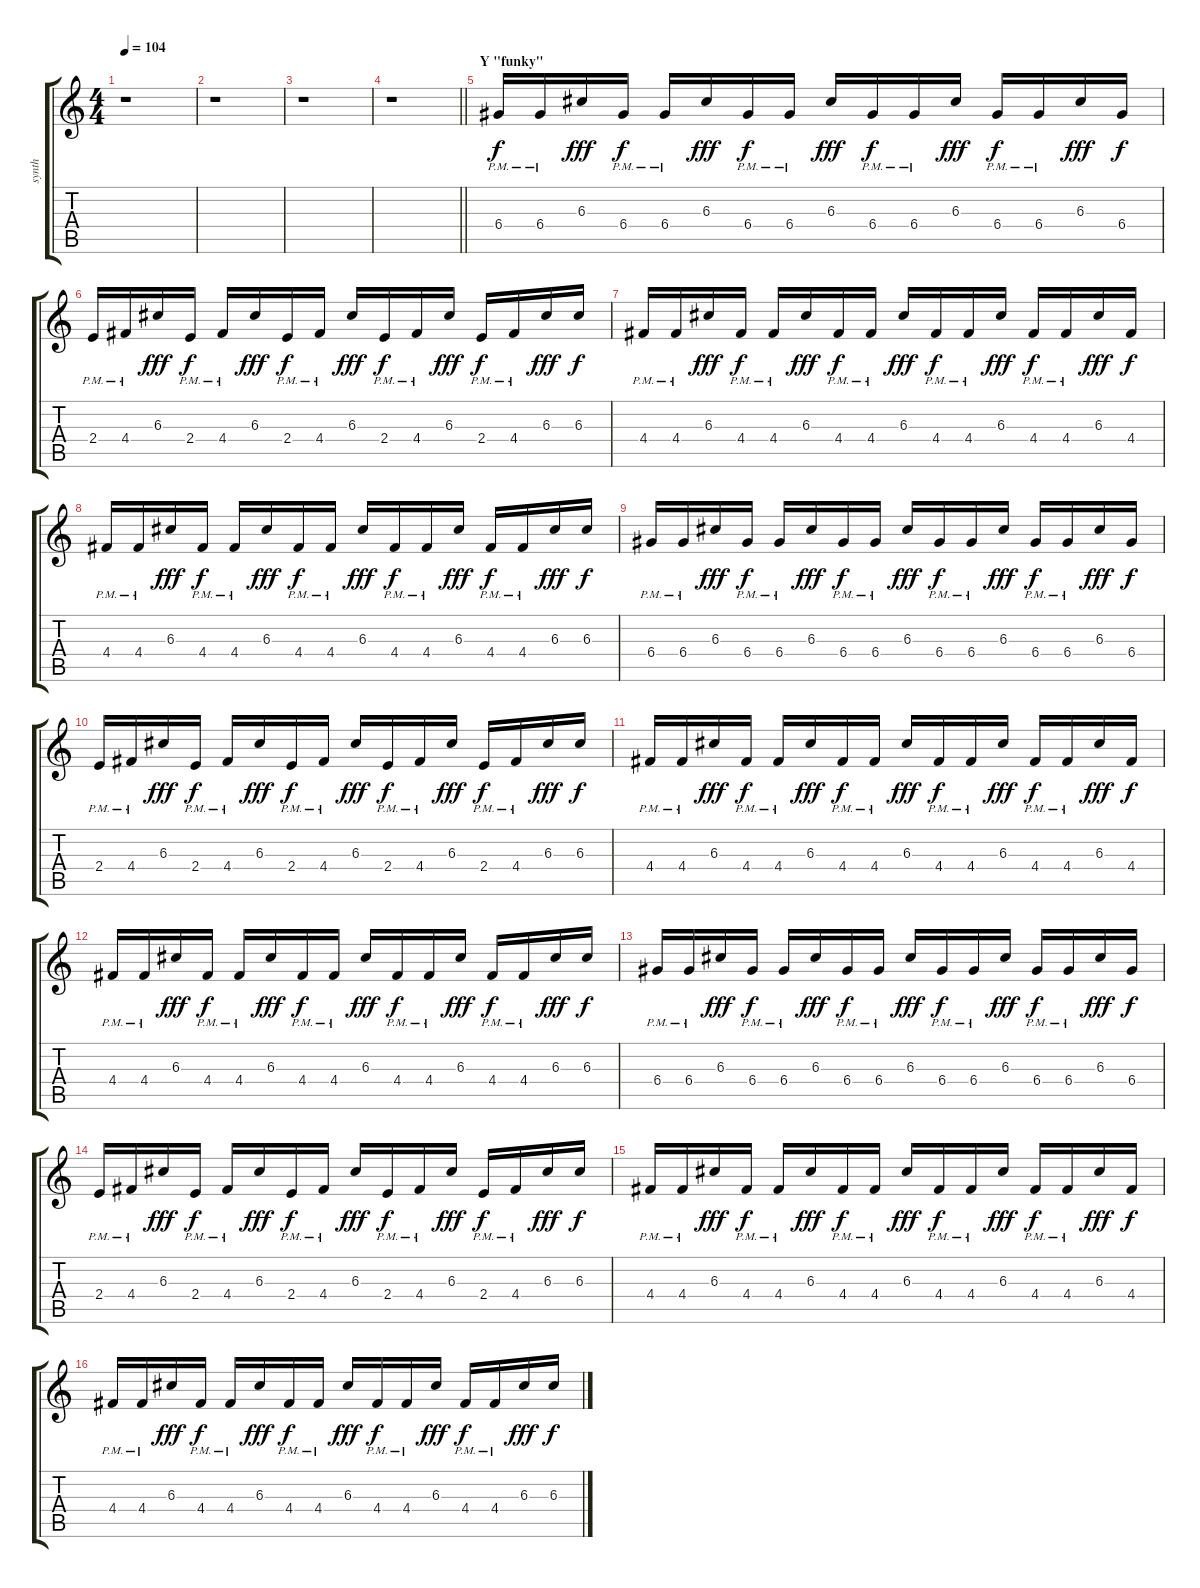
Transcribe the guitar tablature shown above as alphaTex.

\track ("synth" "synth") {instrument distortionguitar}
\staff {score tabs}
\tuning (E4 B3 G3 D3 A2 E2) {hide}
\ts (4 4)
\tempo 104
\clef g2
\ks c
r.1{dy f} |
r.1 |
r.1 |
\barLineRight lightlight
r.1 |
\section ("" "Y \"funky\"")
6.4{pm}.16{beam Up} 6.4{pm}.16{beam Up} 6.3.16{dy fff beam Up} 6.4{pm}.16{dy f beam Up} 6.4{pm}.16{beam Up} 6.3.16{dy fff beam Up} 6.4{pm}.16{dy f beam Up} 6.4{pm}.16{beam Up} 6.3.16{dy fff beam Up} 6.4{pm}.16{dy f beam Up} 6.4{pm}.16{beam Up} 6.3.16{dy fff beam Up} 6.4{pm}.16{dy f beam Up} 6.4{pm}.16{beam Up} 6.3.16{dy fff beam Up} 6.4.16{dy f beam Up} |
2.4{pm}.16 4.4{pm}.16 6.3.16{dy fff} 2.4{pm}.16{dy f} 4.4{pm}.16 6.3.16{dy fff} 2.4{pm}.16{dy f} 4.4{pm}.16 6.3.16{dy fff} 2.4{pm}.16{dy f} 4.4{pm}.16 6.3.16{dy fff} 2.4{pm}.16{dy f} 4.4{pm}.16 6.3.16{dy fff} 6.3.16{dy f} |
4.4{pm}.16 4.4{pm}.16 6.3.16{dy fff} 4.4{pm}.16{dy f} 4.4{pm}.16 6.3.16{dy fff} 4.4{pm}.16{dy f} 4.4{pm}.16 6.3.16{dy fff} 4.4{pm}.16{dy f} 4.4{pm}.16 6.3.16{dy fff} 4.4{pm}.16{dy f} 4.4{pm}.16 6.3.16{dy fff} 4.4.16{dy f} |
4.4{pm}.16 4.4{pm}.16 6.3.16{dy fff} 4.4{pm}.16{dy f} 4.4{pm}.16 6.3.16{dy fff} 4.4{pm}.16{dy f} 4.4{pm}.16 6.3.16{dy fff} 4.4{pm}.16{dy f} 4.4{pm}.16 6.3.16{dy fff} 4.4{pm}.16{dy f} 4.4{pm}.16 6.3.16{dy fff} 6.3.16{dy f} |
6.4{pm}.16{beam Up} 6.4{pm}.16{beam Up} 6.3.16{dy fff beam Up} 6.4{pm}.16{dy f beam Up} 6.4{pm}.16{beam Up} 6.3.16{dy fff beam Up} 6.4{pm}.16{dy f beam Up} 6.4{pm}.16{beam Up} 6.3.16{dy fff beam Up} 6.4{pm}.16{dy f beam Up} 6.4{pm}.16{beam Up} 6.3.16{dy fff beam Up} 6.4{pm}.16{dy f beam Up} 6.4{pm}.16{beam Up} 6.3.16{dy fff beam Up} 6.4.16{dy f beam Up} |
2.4{pm}.16 4.4{pm}.16 6.3.16{dy fff} 2.4{pm}.16{dy f} 4.4{pm}.16 6.3.16{dy fff} 2.4{pm}.16{dy f} 4.4{pm}.16 6.3.16{dy fff} 2.4{pm}.16{dy f} 4.4{pm}.16 6.3.16{dy fff} 2.4{pm}.16{dy f} 4.4{pm}.16 6.3.16{dy fff} 6.3.16{dy f} |
4.4{pm}.16 4.4{pm}.16 6.3.16{dy fff} 4.4{pm}.16{dy f} 4.4{pm}.16 6.3.16{dy fff} 4.4{pm}.16{dy f} 4.4{pm}.16 6.3.16{dy fff} 4.4{pm}.16{dy f} 4.4{pm}.16 6.3.16{dy fff} 4.4{pm}.16{dy f} 4.4{pm}.16 6.3.16{dy fff} 4.4.16{dy f} |
4.4{pm}.16 4.4{pm}.16 6.3.16{dy fff} 4.4{pm}.16{dy f} 4.4{pm}.16 6.3.16{dy fff} 4.4{pm}.16{dy f} 4.4{pm}.16 6.3.16{dy fff} 4.4{pm}.16{dy f} 4.4{pm}.16 6.3.16{dy fff} 4.4{pm}.16{dy f} 4.4{pm}.16 6.3.16{dy fff} 6.3.16{dy f} |
6.4{pm}.16{beam Up} 6.4{pm}.16{beam Up} 6.3.16{dy fff beam Up} 6.4{pm}.16{dy f beam Up} 6.4{pm}.16{beam Up} 6.3.16{dy fff beam Up} 6.4{pm}.16{dy f beam Up} 6.4{pm}.16{beam Up} 6.3.16{dy fff beam Up} 6.4{pm}.16{dy f beam Up} 6.4{pm}.16{beam Up} 6.3.16{dy fff beam Up} 6.4{pm}.16{dy f beam Up} 6.4{pm}.16{beam Up} 6.3.16{dy fff beam Up} 6.4.16{dy f beam Up} |
2.4{pm}.16 4.4{pm}.16 6.3.16{dy fff} 2.4{pm}.16{dy f} 4.4{pm}.16 6.3.16{dy fff} 2.4{pm}.16{dy f} 4.4{pm}.16 6.3.16{dy fff} 2.4{pm}.16{dy f} 4.4{pm}.16 6.3.16{dy fff} 2.4{pm}.16{dy f} 4.4{pm}.16 6.3.16{dy fff} 6.3.16{dy f} |
4.4{pm}.16 4.4{pm}.16 6.3.16{dy fff} 4.4{pm}.16{dy f} 4.4{pm}.16 6.3.16{dy fff} 4.4{pm}.16{dy f} 4.4{pm}.16 6.3.16{dy fff} 4.4{pm}.16{dy f} 4.4{pm}.16 6.3.16{dy fff} 4.4{pm}.16{dy f} 4.4{pm}.16 6.3.16{dy fff} 4.4.16{dy f} |
4.4{pm}.16 4.4{pm}.16 6.3.16{dy fff} 4.4{pm}.16{dy f} 4.4{pm}.16 6.3.16{dy fff} 4.4{pm}.16{dy f} 4.4{pm}.16 6.3.16{dy fff} 4.4{pm}.16{dy f} 4.4{pm}.16 6.3.16{dy fff} 4.4{pm}.16{dy f} 4.4{pm}.16 6.3.16{dy fff} 6.3.16{dy f}
